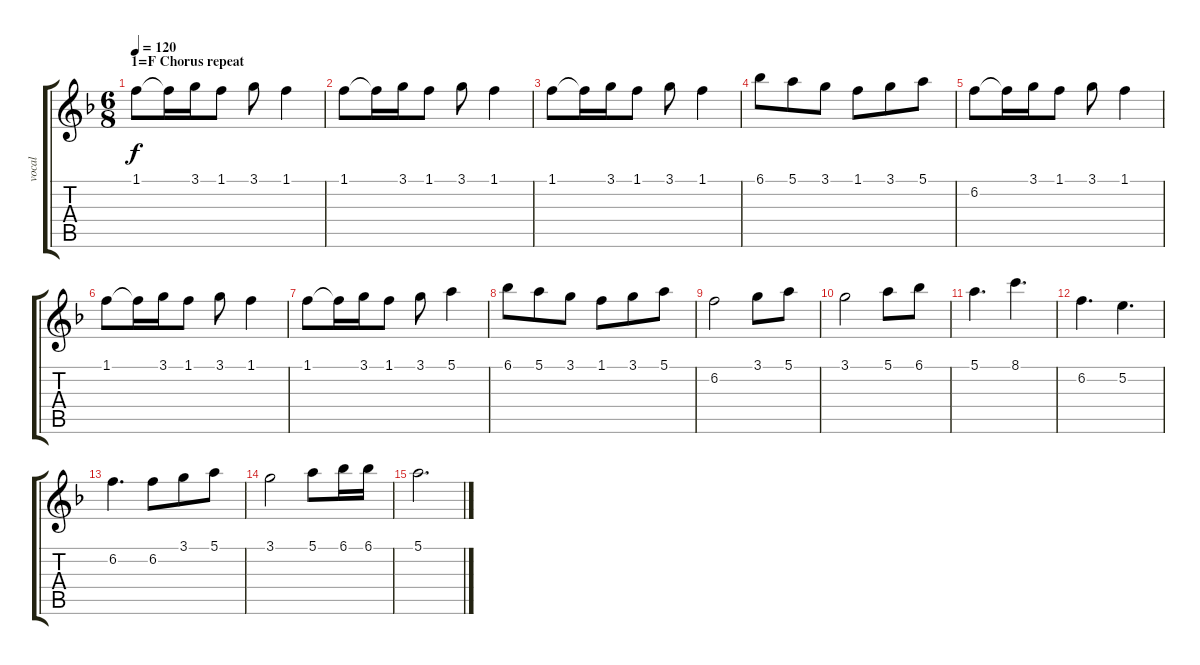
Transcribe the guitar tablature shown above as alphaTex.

\track ("vocal" "vocal") {instrument acousticguitarsteel}
\staff {score tabs}
\tuning (E4 B3 G3 D3 A2 E2) {hide}
\ts (6 8)
\section ("" "1=F Chorus repeat")
\tempo 120
\clef g2
\ks f
1.1.8{dy f} 1.1{t}.16 3.1.16 1.1.8 3.1.8 1.1.4 |
1.1.8 1.1{t}.16 3.1.16 1.1.8 3.1.8 1.1.4 |
1.1.8 1.1{t}.16 3.1.16 1.1.8 3.1.8 1.1.4 |
6.1.8 5.1.8 3.1.8 1.1.8 3.1.8 5.1.8 |
6.2.8 6.2{t}.16 3.1.16 1.1.8 3.1.8 1.1.4 |
1.1.8 1.1{t}.16 3.1.16 1.1.8 3.1.8 1.1.4 |
1.1.8 1.1{t}.16 3.1.16 1.1.8 3.1.8 5.1.4 |
6.1.8 5.1.8 3.1.8 1.1.8 3.1.8 5.1.8 |
6.2.2 3.1.8 5.1.8 |
3.1.2 5.1.8 6.1.8 |
5.1.4{d} 8.1.4{d} |
6.2.4{d} 5.2.4{d} |
6.2.4{d} 6.2.8 3.1.8 5.1.8 |
3.1.2 5.1.8 6.1.16 6.1.16 |
5.1.2{d}
